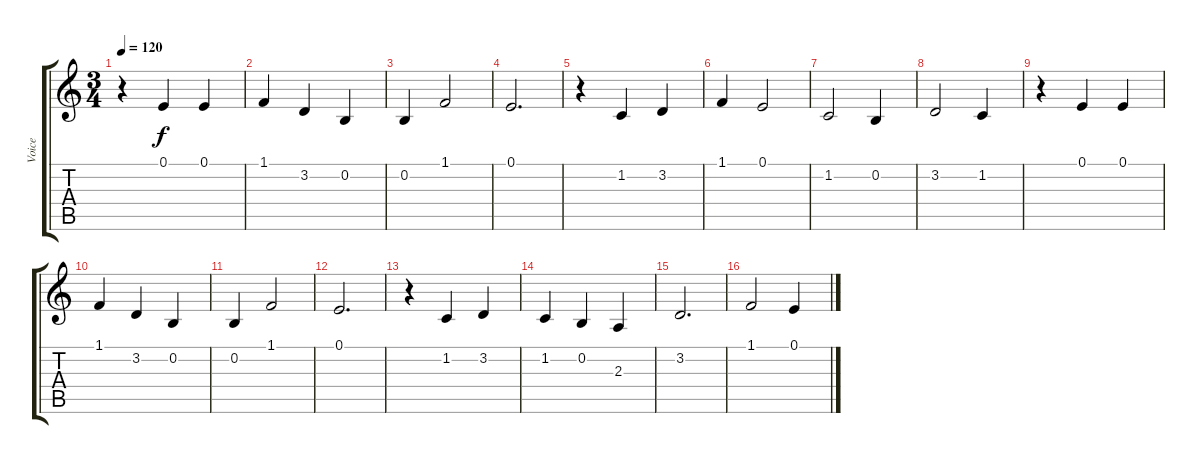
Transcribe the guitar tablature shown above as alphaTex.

\track ("Voice" "Voice") {instrument choiraahs}
\staff {score tabs}
\tuning (E4 B3 G3 D3 A2 E2) {hide}
\ts (3 4)
\tempo 120
\clef g2
\ks c
r.4{dy f} 0.1.4 0.1.4 |
1.1.4 3.2.4 0.2.4 |
0.2.4 1.1.2 |
0.1.2{d} |
r.4 1.2.4 3.2.4 |
1.1.4 0.1.2 |
1.2.2 0.2.4 |
3.2.2 1.2.4 |
r.4 0.1.4 0.1.4 |
1.1.4 3.2.4 0.2.4 |
0.2.4 1.1.2 |
0.1.2{d} |
r.4 1.2.4 3.2.4 |
1.2.4 0.2.4 2.3.4 |
3.2.2{d} |
1.1.2 0.1.4
